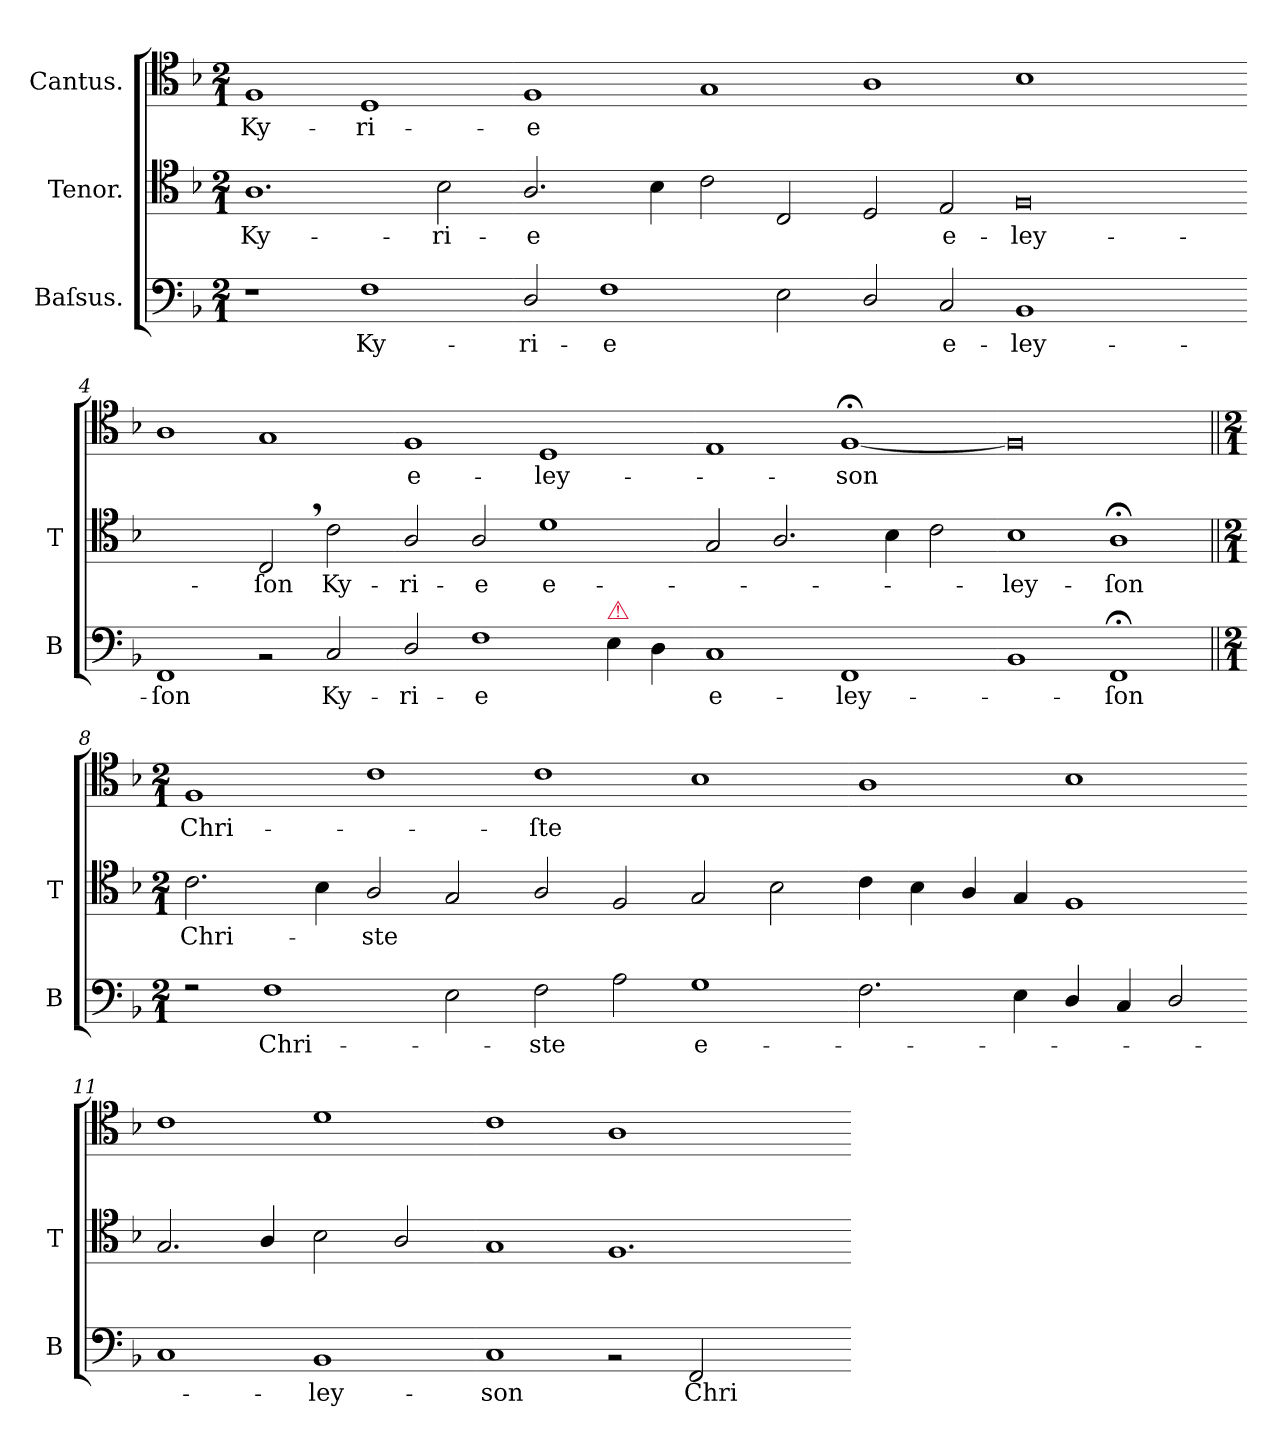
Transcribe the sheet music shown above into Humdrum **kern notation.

**kern	**text	**kern	**text	**kern	**text
*part3	*part3	*part2	*part2	*part1	*part1
*staff3	*staff3	*staff2	*staff2	*staff1	*staff1
*I"Baſsus.	*	*I"Tenor.	*	*I"Cantus.	*
*I'B	*	*I'T	*	*	*
*clefF4	*	*clefC4	*	*clefC4	*
*k[b-]	*	*k[b-]	*	*k[b-]	*
*M2/1	*	*M2/1	*	*M2/1	*
=1	=1	=1	=1	=1	=1
1r	.	1.A	Ky-	1F	Ky-
1F	Ky-	.	.	1D	-ri-
.	.	2B-\	-ri-	.	.
=2-	=2-	=2-	=2-	=2-	=2-
2D/	-ri-	2.A/	-e	1F	-e
1F	-e	.	.	.	.
.	.	4B-\	.	.	.
.	.	2c\	.	1G	.
2E\	.	2C/	.	.	.
=3-	=3-	=3-	=3-	=3-	=3-
2D/	.	2D/	.	1A	.
2C/	e-	2E/	e-	.	.
1BB-	-ley-	0F	-ley-	1B-	.
1ryy	.	.	.	1ryy	.
=4-	=4-	=4-	=4-	=4-	=4-
1FF	-ſon	1ryy	.	1A	.
2rBB	.	2C,</	-ſon	1G	.
!	!LO:LY:i	!	!LO:LY:i	!	!
2C/	Ky-	2c\	Ky-	.	.
=5-	=5-	=5-	=5-	=5-	=5-
!	!LO:LY:i	!	!LO:LY:i	!	!
2D/	-ri-	2A/	-ri-	1F	e-
!	!LO:LY:i	!	!LO:LY:i	!	!
1F	-e	2A/	-e	.	.
!	!	!	!LO:LY:i	!	!
.	.	1d	e-	1D	-ley-
!LO:TX:a:color=crimson:t=⚠	!	!	!	!	!
4E\	.	.	.	.	.
4D\	.	.	.	.	.
=6-	=6-	=6-	=6-	=6-	=6-
!	!LO:LY:i	!	!	!	!
1C	e-	2G/	.	1E	.
.	.	2.A/	.	.	.
!	!LO:LY:i	!	!	!	!
1FF	-ley-	.	.	[1F;<;	-son
.	.	4B-\	.	.	.
.	.	2c\	.	.	.
=7-	=7-	=7-	=7-	=7-	=7-
!	!	!	!LO:LY:i	!	!
1BB-	.	1B-	-ley-	0F]	.
!	!LO:LY:i	!	!LO:LY:i	!	!
1FF;<;	-ſon	1A;<;	-ſon	.	.
=8||	=8||	=8||	=8||	=8||	=8||
*M2/1	*	*M2/1	*	*M2/1	*
2rF	.	2.c\	Chri-	1F	Chri-
1F	Chri-	.	.	.	.
.	.	4B-\	.	.	.
.	.	2A/	-ste	1c	.
2E\	.	2G/	.	.	.
=9-	=9-	=9-	=9-	=9-	=9-
2F\	-ste	2A/	.	1c	-ſte
2A\	.	2F/	.	.	.
1G	e-	2G/	.	1B-	.
.	.	2B-\	.	.	.
=10-	=10-	=10-	=10-	=10-	=10-
2.F\	.	4c\	.	1A	.
.	.	4B-\	.	.	.
.	.	4A/	.	.	.
4E\	.	4G/	.	.	.
4D/	.	1F	.	1B-	.
4C/	.	.	.	.	.
2D/	.	.	.	.	.
=11-	=11-	=11-	=11-	=11-	=11-
1C	.	2.G/	.	1c	.
.	.	4A/	.	.	.
1BB-	-ley-	2B-\	.	1d	.
.	.	2A/	.	.	.
=12-	=12-	=12-	=12-	=12-	=12-
1C	-son	1G	.	1c	.
2rBB	.	1.F	.	1A	.
!	!LO:LY:i	!	!	!	!
2FF/	Chri-	.	.	.	.
2ryy	.	.	.	2ryy	.
=-	=-	=-	=-	=-	=-
*-	*-	*-	*-	*-	*-
